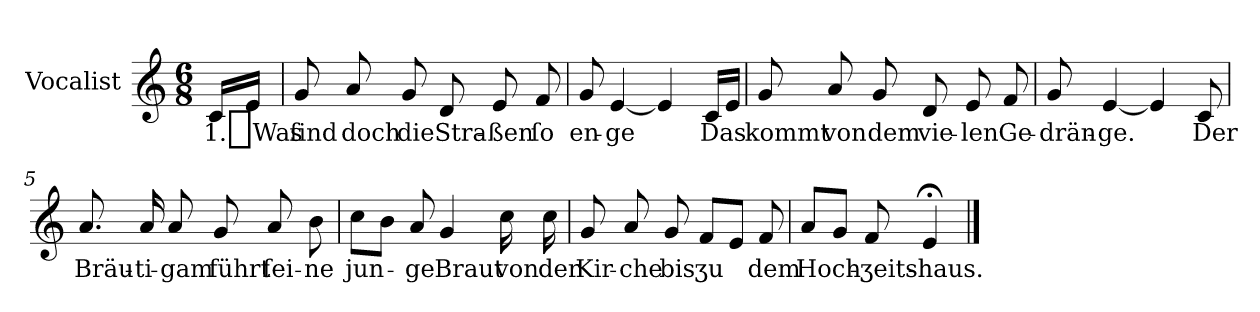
**kern	**text
*part1	*part1
*staff1	*staff1
*I"Vocalist	*
*k[]	*
*C:	*
*M6/8	*
=	=
16cLL	1._Was
16eJJ	.
=1	=1
8g	ſind
8a	doch
8g	die
8d	Stra-
8e	-ßen
8f	ſo
=2	=2
8g	en-
[4e	-ge
4e]	.
16cLL	Das
16eJJ	.
=3	=3
8g	kommt
8a	von
8g	dem
8d	vie-
8e	-len
8f	Ge-
=4	=4
8g	-drän-
[4e	-ge.
4e]	.
8c	Der
=5	=5
8.a	Bräu-
16a	-ti-
8a	-gam
8g	führt
8a	ſei-
8b	-ne
=6	=6
8ccL	jun-
8bJ	.
8a	-ge
4g	Braut
16cc	von
16cc	der
=7	=7
8g	Kir-
8a	-che
8g	bis
8fL	ʒu
8eJ	.
8f	dem
=8	=8
8aL	Hoch-
8gJ	.
8f	-ʒeits-
4e;<	-haus.
==	==
*-	*-
